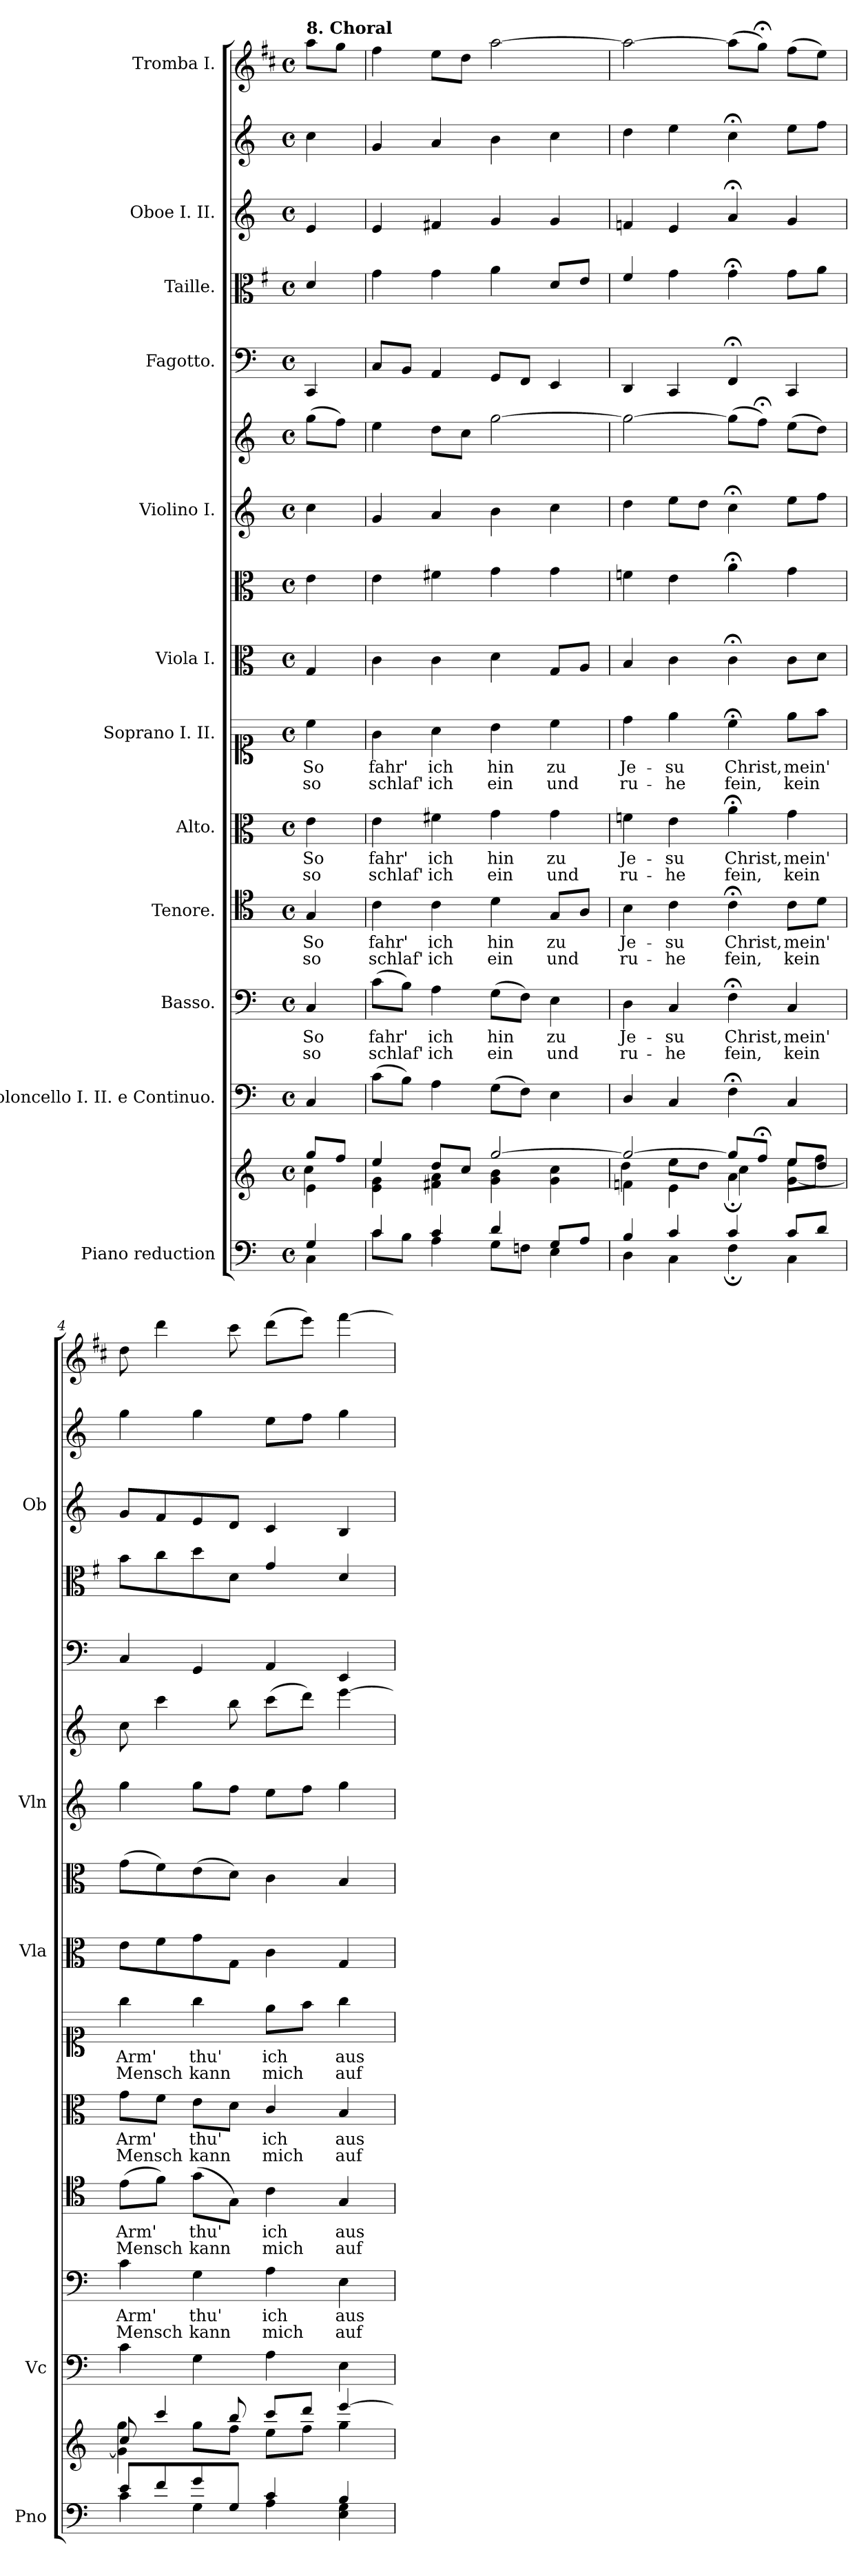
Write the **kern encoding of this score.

**kern	**kern	**kern	**kern	**text	**text	**kern	**text	**text	**kern	**text	**text	**kern	**text	**text	**kern	**kern	**kern	**kern	**kern	**kern	**kern	**kern	**kern
*part12	*part12	*part11	*part10	*part10	*part10	*part9	*part9	*part9	*part8	*part8	*part8	*part7	*part7	*part7	*part6	*part6	*part5	*part5	*part4	*part3	*part2	*part2	*part1
*staff16	*staff15	*staff14	*staff13	*staff13	*staff13	*staff12	*staff12	*staff12	*staff11	*staff11	*staff11	*staff10	*staff10	*staff10	*staff9	*staff8	*staff7	*staff6	*staff5	*staff4	*staff3	*staff2	*staff1
*I"Piano reduction	*	*I"Violoncello I. II. e Continuo.	*I"Basso.	*	*	*I"Tenore.	*	*	*I"Alto.	*	*	*I"Soprano I. II.	*	*	*I"Viola I.	*	*I"Violino I.	*	*I"Fagotto.	*I"Taille.	*I"Oboe I. II.	*	*I"Tromba I.
*I'Pno	*	*I'Vc	*	*	*	*	*	*	*	*	*	*	*	*	*I'Vla	*	*I'Vln	*	*	*	*I'Ob	*	*
*stria5	*stria5	*	*	*	*	*	*	*	*	*	*	*	*	*	*	*	*	*	*	*	*	*	*
*clefF4	*clefG2	*clefF4	*clefF4	*	*	*clefC4	*	*	*clefC3	*	*	*clefC1	*	*	*clefC3	*clefC3	*clefG2	*clefG2	*clefF4	*clefC3	*clefG2	*clefG2	*clefG2
*	*	*	*	*	*	*	*	*	*	*	*	*	*	*	*	*	*	*	*	*ITrd4c7	*	*	*ITrd1c2
*k[]	*k[]	*k[]	*k[]	*	*	*k[]	*	*	*k[]	*	*	*k[]	*	*	*k[]	*k[]	*k[]	*k[]	*k[]	*k[]	*k[]	*k[]	*k[]
*M4/4	*M4/4	*M4/4	*M4/4	*	*	*M4/4	*	*	*M4/4	*	*	*M4/4	*	*	*M4/4	*M4/4	*M4/4	*M4/4	*M4/4	*M4/4	*M4/4	*M4/4	*M4/4
*met(c)	*met(c)	*met(c)	*met(c)	*	*	*met(c)	*	*	*met(c)	*	*	*met(c)	*	*	*met(c)	*met(c)	*met(c)	*met(c)	*met(c)	*met(c)	*met(c)	*met(c)	*met(c)
=1	=1	=1	=1	=1	=1	=1	=1	=1	=1	=1	=1	=1	=1	=1	=1	=1	=1	=1	=1	=1	=1	=1	=1
*^	*^	*	*	*	*	*	*	*	*	*	*	*	*	*	*	*	*	*	*	*	*	*	*
*	*	*	*^	*	*	*	*	*	*	*	*	*	*	*	*	*	*	*	*	*	*	*	*	*	*
!	!	!	!	!	!	!	!	!	!	!	!	!	!	!	!	!	!	!	!	!	!	!	!	!	!	!LO:TX:a:B:t=8. Choral
!	!	!	!	!	!	!	!LO:LY:b	!LO:LY:b	!	!LO:LY:b	!LO:LY:b	!	!LO:LY:b	!LO:LY:b	!	!LO:LY:b	!LO:LY:b	!	!	!	!	!	!	!	!	!
4G/	4C\	8gg:/L	4e\	4cc\	4C/	4C/	So	so	4G/	So	so	4e\	So	so	4cc\	So	so	4G/	4e\	4cc\	(8gg\L	4CC/	4G/	4e/	4cc\	8gg\L
.	.	8ff/J	.	.	.	.	.	.	.	.	.	.	.	.	.	.	.	.	.	.	8ff\J)	.	.	.	.	8ff\J
*	*	*	*v	*v	*	*	*	*	*	*	*	*	*	*	*	*	*	*	*	*	*	*	*	*	*	*
=2	=2	=2	=2	=2	=2	=2	=2	=2	=2	=2	=2	=2	=2	=2	=2	=2	=2	=2	=2	=2	=2	=2	=2	=2	=2
!	!	!	!	!	!	!LO:LY:b	!LO:LY:b	!	!LO:LY:b	!LO:LY:b	!	!LO:LY:b	!LO:LY:b	!	!LO:LY:b	!LO:LY:b	!	!	!	!	!	!	!	!	!
4c/	8c\L	4ee/	4e\ 4g\	(8c\L	(8c\L	fahr'	schlaf'	4c\	fahr'	schlaf'	4e\	fahr'	schlaf'	4g\	fahr'	schlaf'	4c\	4e\	4g/	4ee\	8C/L	4c\	4e/	4g/	4ee\
.	8B\J	.	.	8B\J)	8B\J)	.	.	.	.	.	.	.	.	.	.	.	.	.	.	.	8BB/J	.	.	.	.
!	!	!	!	!	!	!LO:LY:b	!LO:LY:b	!	!LO:LY:b	!LO:LY:b	!	!LO:LY:b	!LO:LY:b	!	!LO:LY:b	!LO:LY:b	!	!	!	!	!	!	!	!	!
4c/	4A\	8dd/L	4f#X\ 4a\	4A\	4A\	ich	ich	4c\	ich	ich	4f#X\	ich	ich	4a\	ich	ich	4c\	4f#X\	4a/	8dd\L	4AA/	4c\	4f#X/	4a/	8dd\L
.	.	8cc/J	.	.	.	.	.	.	.	.	.	.	.	.	.	.	.	.	.	8cc\J	.	.	.	.	8cc\J
!	!	!	!	!	!	!LO:LY:b	!LO:LY:b	!	!LO:LY:b	!LO:LY:b	!	!LO:LY:b	!LO:LY:b	!	!LO:LY:b	!LO:LY:b	!	!	!	!	!	!	!	!	!
4d/	8G\L	[2gg/	4g\ 4b\	(8G\L	(8G\L	hin	ein	4d\	hin	ein	4g\	hin	ein	4b\	hin	ein	4d\	4g\	4b\	[2gg\	8GG/L	4d\	4g/	4b\	[2gg\
.	8Fn\J	.	.	8F\J)	8F\J)	.	.	.	.	.	.	.	.	.	.	.	.	.	.	.	8FF/J	.	.	.	.
!	!	!	!	!	!	!LO:LY:b	!LO:LY:b	!	!LO:LY:b	!LO:LY:b	!	!LO:LY:b	!LO:LY:b	!	!LO:LY:b	!LO:LY:b	!	!	!	!	!	!	!	!	!
8G/L	4E\	.	4g\ 4cc\	4E\	4E\	zu	und	8G/L	zu	und	4g\	zu	und	4cc\	zu	und	8G/L	4g\	4cc\	.	4EE/	8G/L	4g/	4cc\	.
8A/J	.	.	.	.	.	.	.	8A/J	.	.	.	.	.	.	.	.	8A/J	.	.	.	.	8A/J	.	.	.
=3	=3	=3	=3	=3	=3	=3	=3	=3	=3	=3	=3	=3	=3	=3	=3	=3	=3	=3	=3	=3	=3	=3	=3	=3	=3
*	*	*	*^	*	*	*	*	*	*	*	*	*	*	*	*	*	*	*	*	*	*	*	*	*	*
!	!	!	!	!	!	!	!LO:LY:b	!LO:LY:b	!	!LO:LY:b	!LO:LY:b	!	!LO:LY:b	!LO:LY:b	!	!LO:LY:b	!LO:LY:b	!	!	!	!	!	!	!	!	!
4B/	4D\	2gg/_	4fn\	4dd\	4D/	4D\	Je-	-ru-	4B\	Je-	-ru-	4fn\	Je-	-ru-	4dd\	Je-	-ru-	4B/	4fn\	4dd\	2gg\_	4DD/	4B/	4fn/	4dd\	2gg\_
!	!	!	!	!	!	!	!LO:LY:b	!LO:LY:b	!	!LO:LY:b	!LO:LY:b	!	!LO:LY:b	!LO:LY:b	!	!LO:LY:b	!LO:LY:b	!	!	!	!	!	!	!	!	!
4c/	4C\	.	4e\	8ee\L	4C/	4C/	-su	he	4c\	-su	he	4e\	-su	he	4ee\	-su	he	4c\	4e\	8ee\L	.	4CC/	4c\	4e/	4ee\	.
.	.	.	.	8dd\J	.	.	.	.	.	.	.	.	.	.	.	.	.	.	.	8dd\J	.	.	.	.	.	.
!	!	!	!	!	!	!	!LO:LY:b	!LO:LY:b	!	!LO:LY:b	!LO:LY:b	!	!LO:LY:b	!LO:LY:b	!	!LO:LY:b	!LO:LY:b	!	!	!	!	!	!	!	!	!
4c/	4F;\	8gg/L]	4a;\	4cc\	4F;<\	4F;<\	Christ,	fein,	4c;<\	Christ,	fein,	4a;<\	Christ,	fein,	4cc;<\	Christ,	fein,	4c;<\	4a;<\	4cc;<\	(8gg\L]	4FF;</	4c;<\	4a;</	4cc;<\	(8gg\L]
.	.	8ff;</J	.	.	.	.	.	.	.	.	.	.	.	.	.	.	.	.	.	.	8ff;<\J)	.	.	.	.	8ff;<\J)
!	!	!	!	!	!	!	!LO:LY:b	!LO:LY:b	!	!LO:LY:b	!LO:LY:b	!	!LO:LY:b	!LO:LY:b	!	!LO:LY:b	!LO:LY:b	!	!	!	!	!	!	!	!	!
8c/L	4C\	8ee/L	[4g\	8ee\L	4C/	4C/	mein'	kein	8c\L	mein'	kein	4g\	mein'	kein	8ee\L	mein'	kein	8c\L	4g\	8ee\L	(8ee\L	4CC/	8c\L	4g/	8ee\L	(8ee\L
8d/J	.	8dd/J	.	8ff\J	.	.	.	.	8d\J	.	.	.	.	.	8ff\J	.	.	8d\J	.	8ff\J	8dd\J)	.	8d\J	.	8ff\J	8dd\J)
=4	=4	=4	=4	=4	=4	=4	=4	=4	=4	=4	=4	=4	=4	=4	=4	=4	=4	=4	=4	=4	=4	=4	=4	=4	=4	=4
!	!	!	!	!	!	!	!LO:LY:b	!LO:LY:b	!	!LO:LY:b	!LO:LY:b	!	!LO:LY:b	!LO:LY:b	!	!LO:LY:b	!LO:LY:b	!	!	!	!	!	!	!	!	!
*	*	*	*v	*v	*	*	*	*	*	*	*	*	*	*	*	*	*	*	*	*	*	*	*	*	*	*
8e/L	4c\	8cc/	4g\] 4gg\	4c\	4c\	Arm'	Mensch	(8e\L	Arm'	Mensch	8g\L	Arm'	Mensch	4gg\	Arm'	Mensch	8e\L	(8g\L	4gg\	8cc\	4C/	8e\L	8g/L	4gg\	8cc\
8f/	.	4ccc/	.	.	.	.	.	8f\J)	.	.	8f\J	.	.	.	.	.	8f\	8f\)	.	4ccc\	.	8f\	8f/	.	4ccc\
!	!	!	!	!	!	!LO:LY:b	!LO:LY:b	!	!LO:LY:b	!LO:LY:b	!	!LO:LY:b	!LO:LY:b	!	!LO:LY:b	!LO:LY:b	!	!	!	!	!	!	!	!	!
8g/	4G\	.	8gg\L	4G\	4G\	thu'	kann	(8g\L	thu'	kann	8e\L	thu'	kann	4gg\	thu'	kann	8g\	(8e\	8gg\L	.	4GG/	8g\	8e/	4gg\	.
8G/J	.	8bb/	8ff\J	.	.	.	.	8G\J)	.	.	8d\J	.	.	.	.	.	8G\J	8d\J)	8ff\J	8bb\	.	8G\J	8d/J	.	8bb\
!	!	!	!	!	!	!LO:LY:b	!LO:LY:b	!	!LO:LY:b	!LO:LY:b	!	!LO:LY:b	!LO:LY:b	!	!LO:LY:b	!LO:LY:b	!	!	!	!	!	!	!	!	!
4c/	4A\	8ccc/L	8ee\L	4A\	4A\	ich	mich	4c\	ich	mich	4c/	ich	mich	8ee\L	ich	mich	4c\	4c\	8ee\L	(8ccc\L	4AA/	4c/	4c/	8ee\L	(8ccc\L
.	.	8ddd/J	8ff\J	.	.	.	.	.	.	.	.	.	.	8ff\J	.	.	.	.	8ff\J	8ddd\J)	.	.	.	8ff\J	8ddd\J)
!	!	!	!	!	!	!LO:LY:b	!LO:LY:b	!	!LO:LY:b	!LO:LY:b	!	!LO:LY:b	!LO:LY:b	!	!LO:LY:b	!LO:LY:b	!	!	!	!	!	!	!	!	!
4B/	4E\ 4G\	[4eee/	4gg\	4E\	4E\	aus-	-auf-	4G/	aus-	-auf-	4B/	aus-	-auf-	4gg\	aus-	-auf-	4G/	4B/	4gg\	[4eee\	4EE/	4G/	4B/	4gg\	[4eee\
*v	*v	*	*	*	*	*	*	*	*	*	*	*	*	*	*	*	*	*	*	*	*	*	*	*	*
*	*v	*v	*	*	*	*	*	*	*	*	*	*	*	*	*	*	*	*	*	*	*	*	*	*
=	=	=	=	=	=	=	=	=	=	=	=	=	=	=	=	=	=	=	=	=	=	=	=
*-	*-	*-	*-	*-	*-	*-	*-	*-	*-	*-	*-	*-	*-	*-	*-	*-	*-	*-	*-	*-	*-	*-	*-
